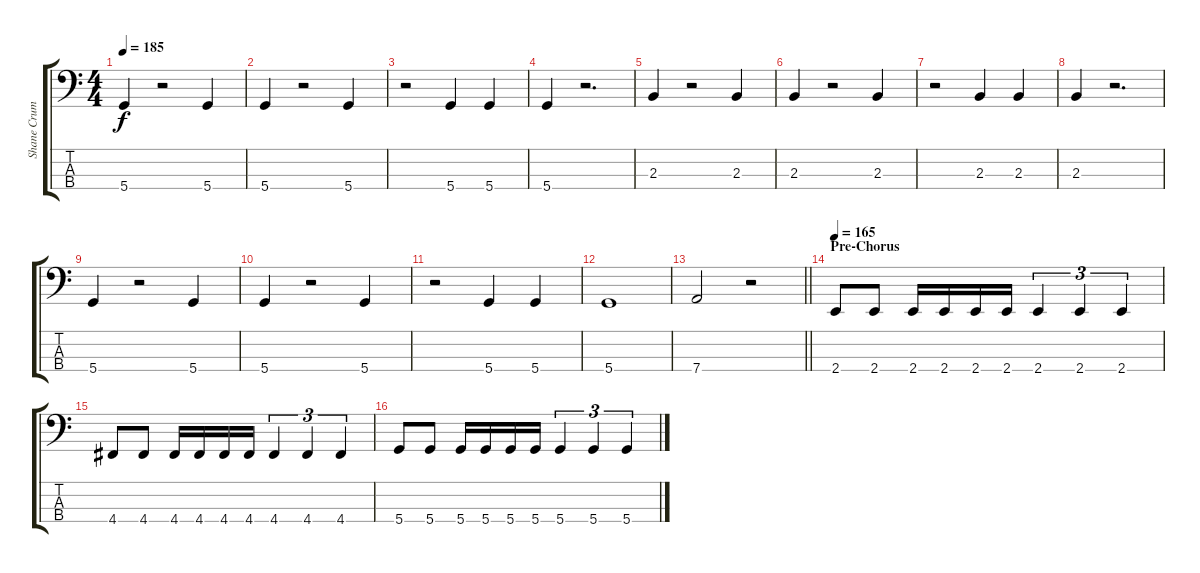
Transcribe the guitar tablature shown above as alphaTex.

\track ("Shane Crump - Bass" "Shane Crum") {instrument electricbassfinger}
\staff {score tabs}
\tuning (G2 D2 A1 D1) {hide}
\ts (4 4)
\tempo 185
\clef f4
\ks c
5.4.4{dy f} r.2 5.4.4 |
5.4.4 r.2 5.4.4 |
r.2 5.4.4 5.4.4 |
5.4.4 r.2{d} |
2.3.4 r.2 2.3.4 |
2.3.4 r.2 2.3.4 |
r.2 2.3.4 2.3.4 |
2.3.4 r.2{d} |
5.4.4 r.2 5.4.4 |
5.4.4 r.2 5.4.4 |
r.2 5.4.4 5.4.4 |
5.4.1 |
\barLineRight lightlight
7.4.2 r.2 |
\section ("" "Pre-Chorus")
\tempo 165
2.4.8 2.4.8 2.4.16 2.4.16 2.4.16 2.4.16 2.4.4{tu (3 2)} 2.4.4{tu (3 2)} 2.4.4{tu (3 2)} |
4.4.8 4.4.8 4.4.16 4.4.16 4.4.16 4.4.16 4.4.4{tu (3 2)} 4.4.4{tu (3 2)} 4.4.4{tu (3 2)} |
5.4.8 5.4.8 5.4.16 5.4.16 5.4.16 5.4.16 5.4.4{tu (3 2)} 5.4.4{tu (3 2)} 5.4.4{tu (3 2)}
